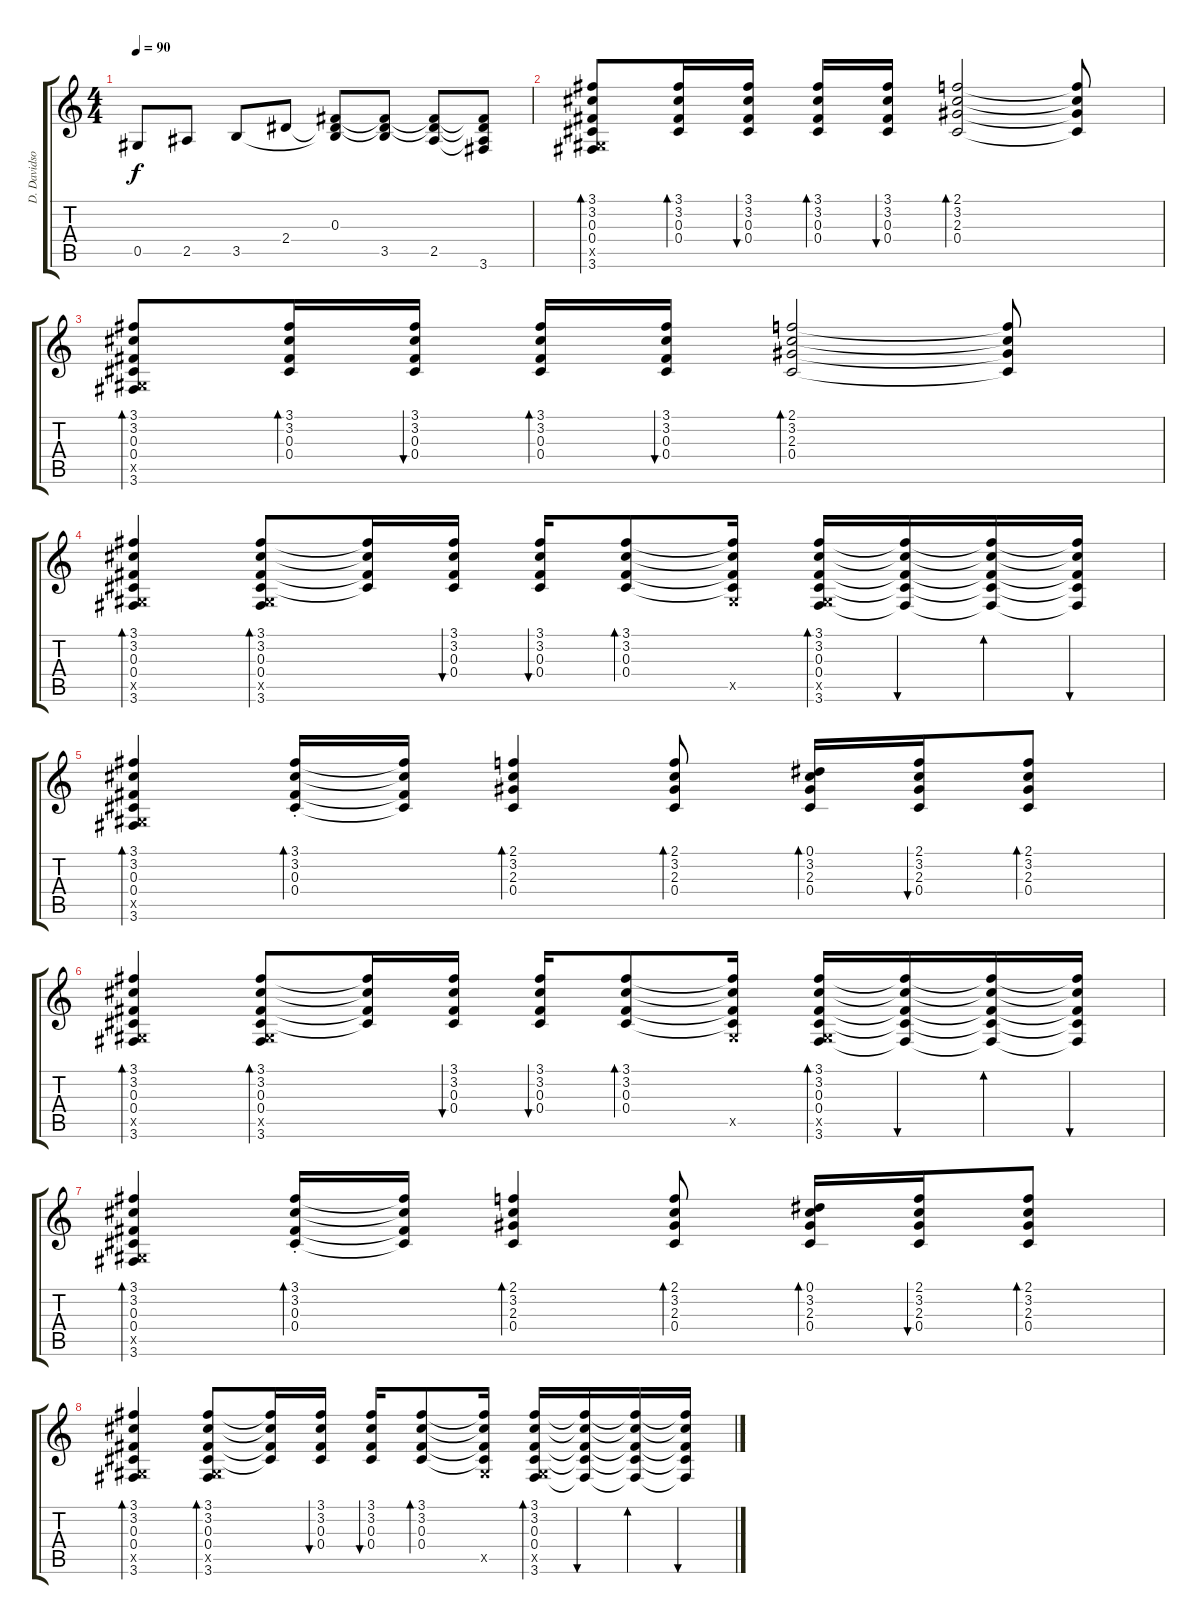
\track ("D. Davidson (Acoustic)" "D. Davidso") {instrument acousticguitarsteel}
\staff {score tabs}
\tuning (Eb4 Bb3 Gb3 Db3 Ab2 Eb2) {hide}
\ts (4 4)
\tempo 90
\clef g2
\ks c
0.5.8{dy f} 2.5.8 3.5.8 2.4.8 (0.3 2.4{t} 3.5{t}).8 (0.3{t} 2.4{t} 3.5).8 (0.3{t} 2.4{t} 2.5).8 (0.3{t} 2.4{t} 2.5{t} 3.6).8 |
(3.1 3.2 0.3 0.4 0.5{x} 3.6).8{bd 60} (3.1 3.2 0.3 0.4).16{bd 60} (3.1 3.2 0.3 0.4).16{bu 60} (3.1 3.2 0.3 0.4).16{bd 60} (3.1 3.2 0.3 0.4).16{bu 60} (2.1 3.2 2.3 0.4).2{bd 60} (2.1{t} 3.2{t} 2.3{t} 0.4{t}).8 |
(3.1 3.2 0.3 0.4 0.5{x} 3.6).8{bd 60} (3.1 3.2 0.3 0.4).16{bd 60} (3.1 3.2 0.3 0.4).16{bu 60} (3.1 3.2 0.3 0.4).16{bd 60} (3.1 3.2 0.3 0.4).16{bu 60} (2.1 3.2 2.3 0.4).2{bd 60} (2.1{t} 3.2{t} 2.3{t} 0.4{t}).8 |
(3.1 3.2 0.3 0.4 0.5{x} 3.6).4{bd 60} (3.1 3.2 0.3 0.4 0.5{x} 3.6).8{bd 60} (3.1{t} 3.2{t} 0.3{t} 0.4{t}).16 (3.1 3.2 0.3 0.4).16{bu 60} (3.1 3.2 0.3 0.4).16{bu 60} (3.1 3.2 0.3 0.4).8{bd 60} (3.1{t} 3.2{t} 0.3{t} 0.4{t} 0.5{x}).16 (3.1 3.2 0.3 0.4 0.5{x} 3.6).16{bd 60} (3.1{t} 3.2{t} 0.3{t} 0.4{t} 3.6{t}).16{bu 60} (3.1{t} 3.2{t} 0.3{t} 0.4{t} 3.6{t}).16{bd 60} (3.1{t} 3.2{t} 0.3{t} 0.4{t} 3.6{t}).16{bu 60} |
(3.1 3.2 0.3 0.4 0.5{x} 3.6).4{bd 60} (3.1{st} 3.2{st} 0.3{st} 0.4{st}).16{bd 60} (3.1{t} 3.2{t} 0.3{t} 0.4{t}).16 (2.1 3.2 2.3 0.4).4{bd 60} (2.1 3.2 2.3 0.4).8{bd 60} (0.1 3.2 2.3 0.4).16{bd 60} (2.1 3.2 2.3 0.4).16{bu 60} (2.1 3.2 2.3 0.4).8{bd 60} |
(3.1 3.2 0.3 0.4 0.5{x} 3.6).4{bd 60} (3.1 3.2 0.3 0.4 0.5{x} 3.6).8{bd 60} (3.1{t} 3.2{t} 0.3{t} 0.4{t}).16 (3.1 3.2 0.3 0.4).16{bu 60} (3.1 3.2 0.3 0.4).16{bu 60} (3.1 3.2 0.3 0.4).8{bd 60} (3.1{t} 3.2{t} 0.3{t} 0.4{t} 0.5{x}).16 (3.1 3.2 0.3 0.4 0.5{x} 3.6).16{bd 60} (3.1{t} 3.2{t} 0.3{t} 0.4{t} 3.6{t}).16{bu 60} (3.1{t} 3.2{t} 0.3{t} 0.4{t} 3.6{t}).16{bd 60} (3.1{t} 3.2{t} 0.3{t} 0.4{t} 3.6{t}).16{bu 60} |
(3.1 3.2 0.3 0.4 0.5{x} 3.6).4{bd 60} (3.1{st} 3.2{st} 0.3{st} 0.4{st}).16{bd 60} (3.1{t} 3.2{t} 0.3{t} 0.4{t}).16 (2.1 3.2 2.3 0.4).4{bd 60} (2.1 3.2 2.3 0.4).8{bd 60} (0.1 3.2 2.3 0.4).16{bd 60} (2.1 3.2 2.3 0.4).16{bu 60} (2.1 3.2 2.3 0.4).8{bd 60} |
(3.1 3.2 0.3 0.4 0.5{x} 3.6).4{bd 60} (3.1 3.2 0.3 0.4 0.5{x} 3.6).8{bd 60} (3.1{t} 3.2{t} 0.3{t} 0.4{t}).16 (3.1 3.2 0.3 0.4).16{bu 60} (3.1 3.2 0.3 0.4).16{bu 60} (3.1 3.2 0.3 0.4).8{bd 60} (3.1{t} 3.2{t} 0.3{t} 0.4{t} 0.5{x}).16 (3.1 3.2 0.3 0.4 0.5{x} 3.6).16{bd 60} (3.1{t} 3.2{t} 0.3{t} 0.4{t} 3.6{t}).16{bu 60} (3.1{t} 3.2{t} 0.3{t} 0.4{t} 3.6{t}).16{bd 60} (3.1{t} 3.2{t} 0.3{t} 0.4{t} 3.6{t}).16{bu 60}
